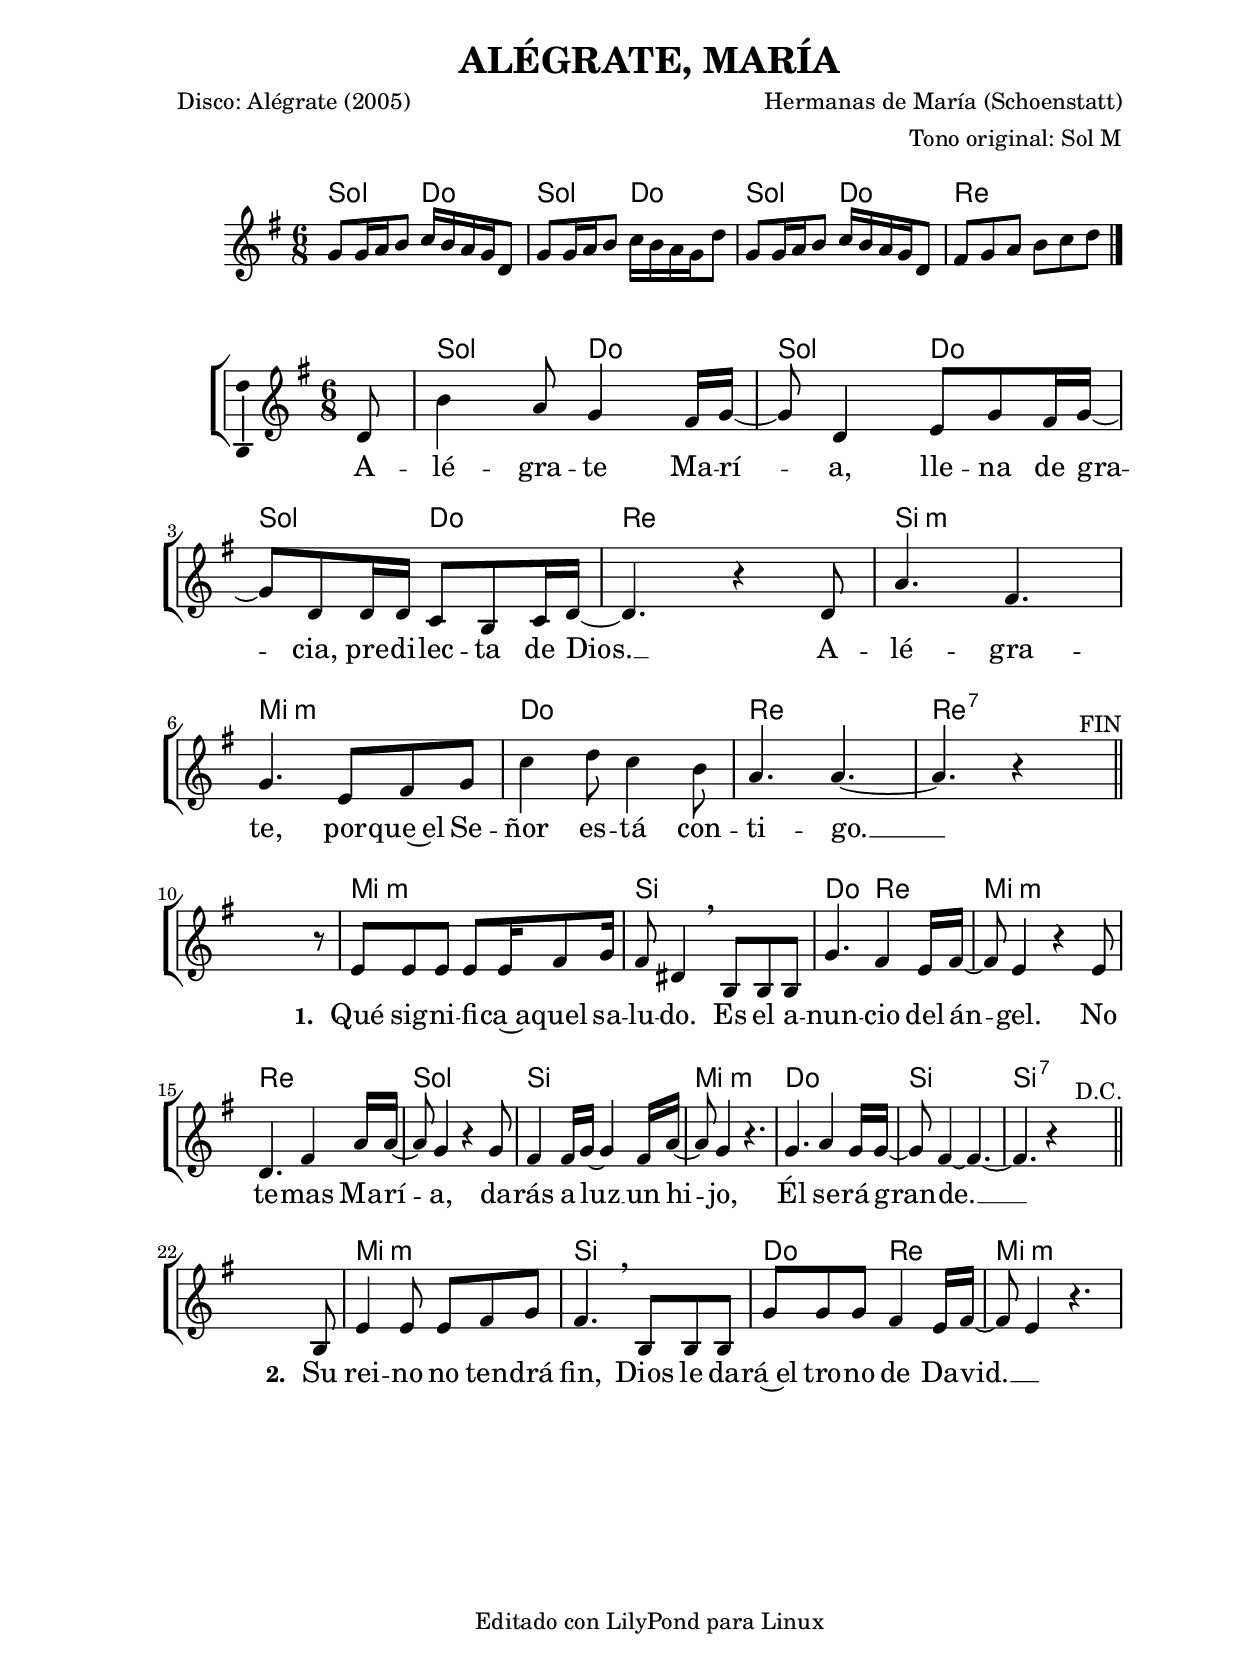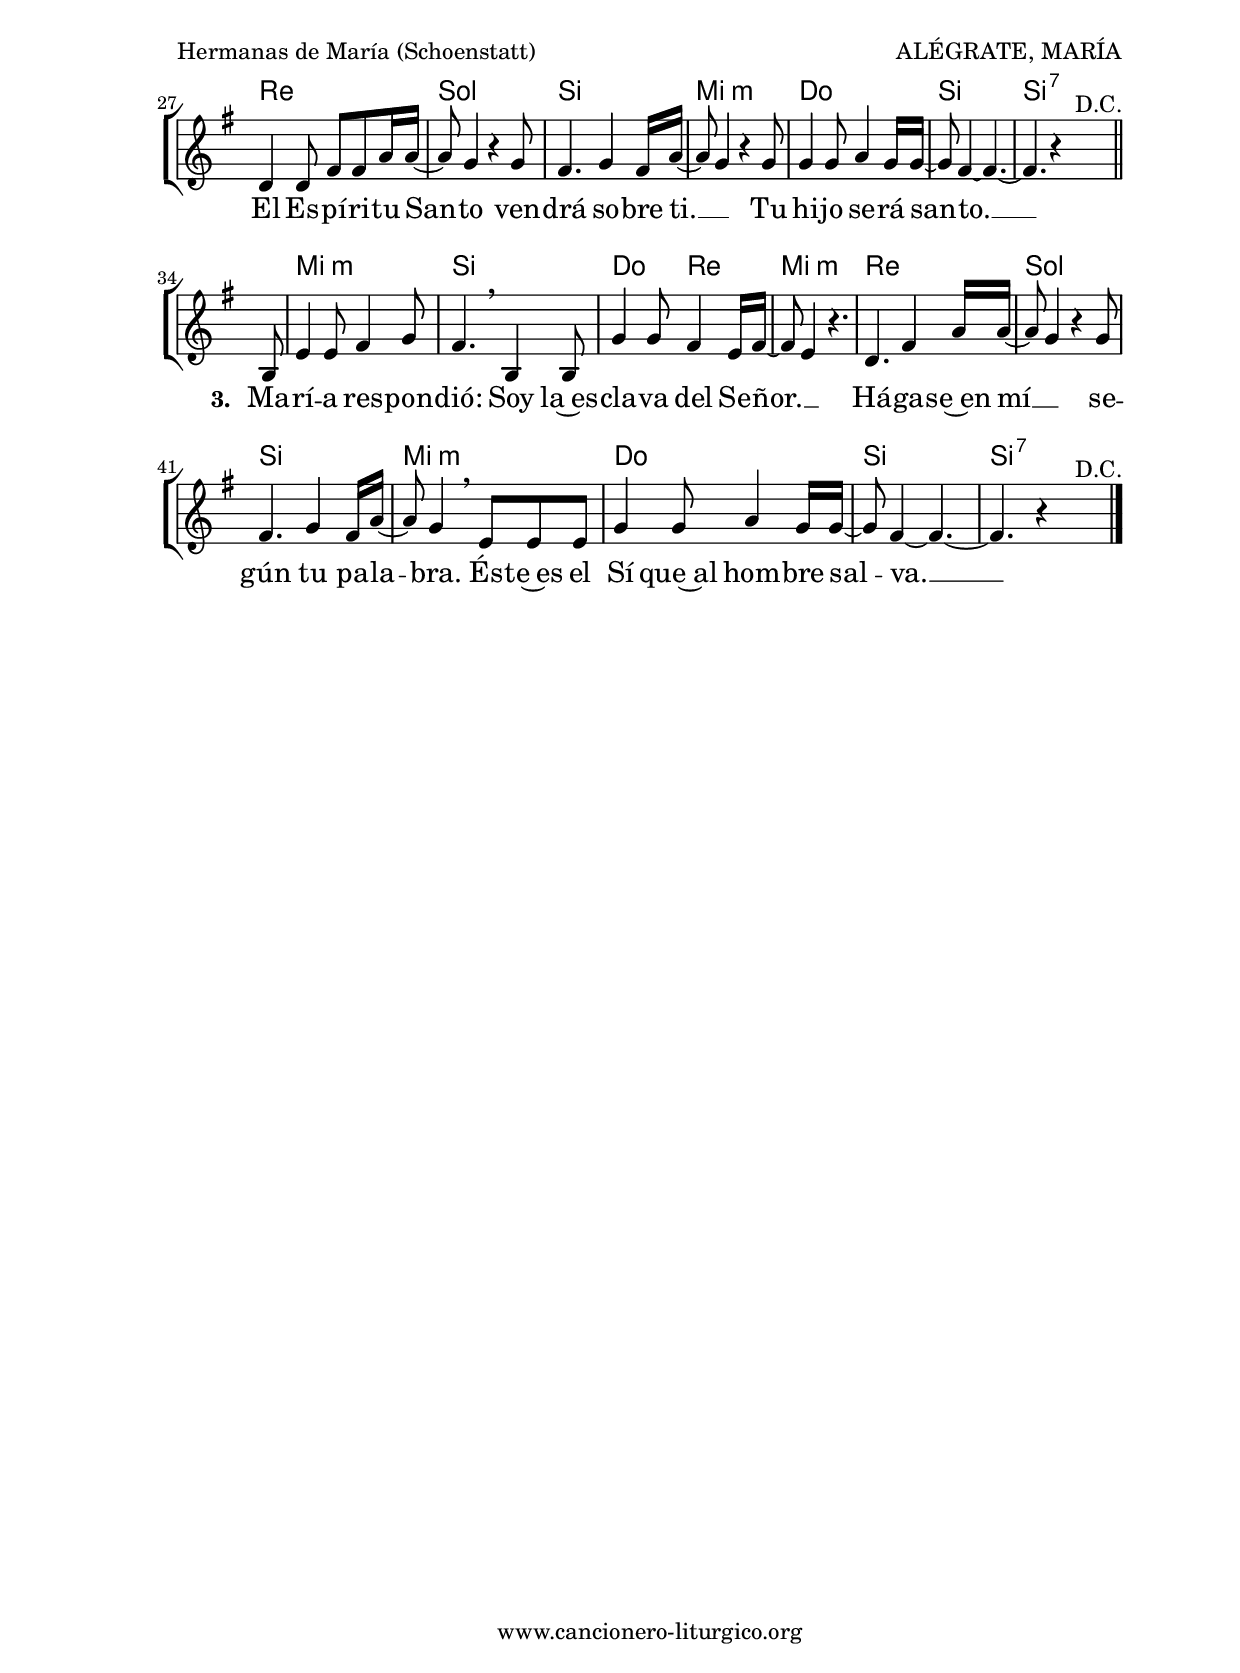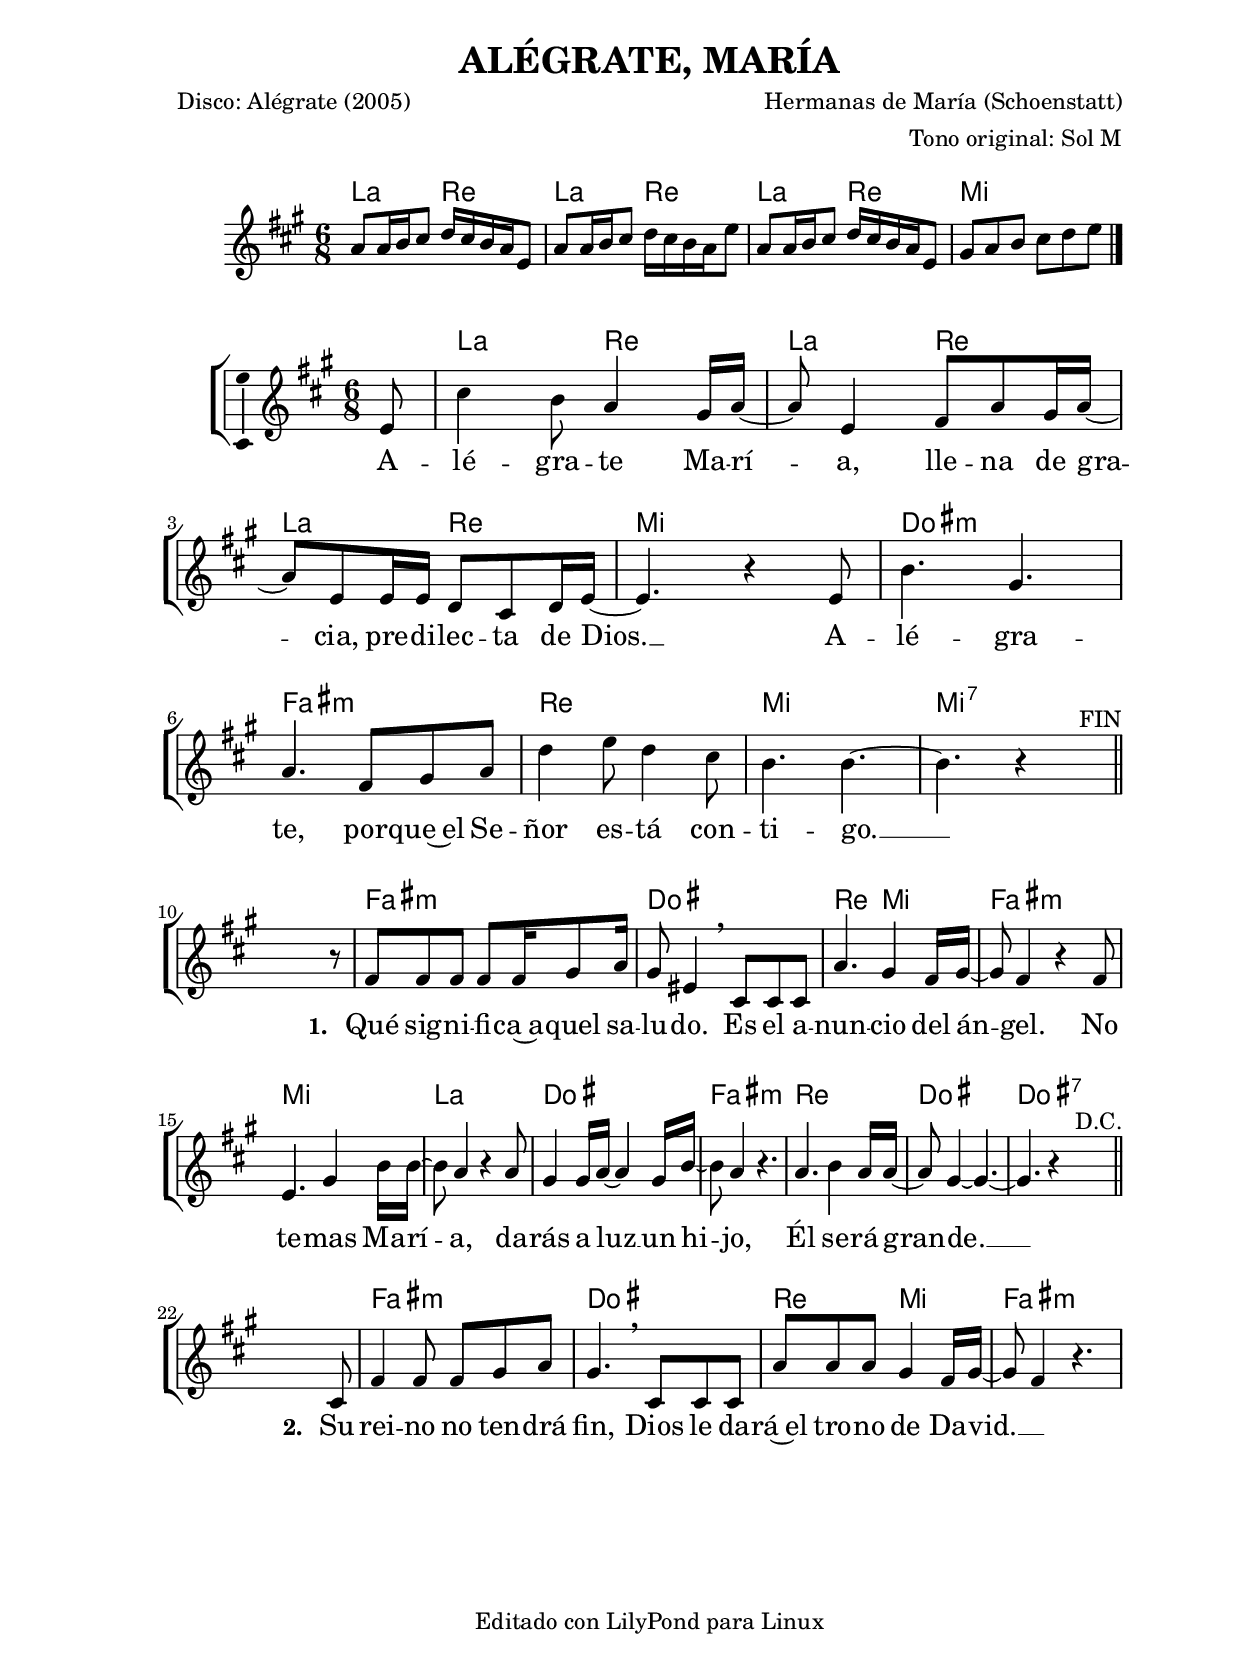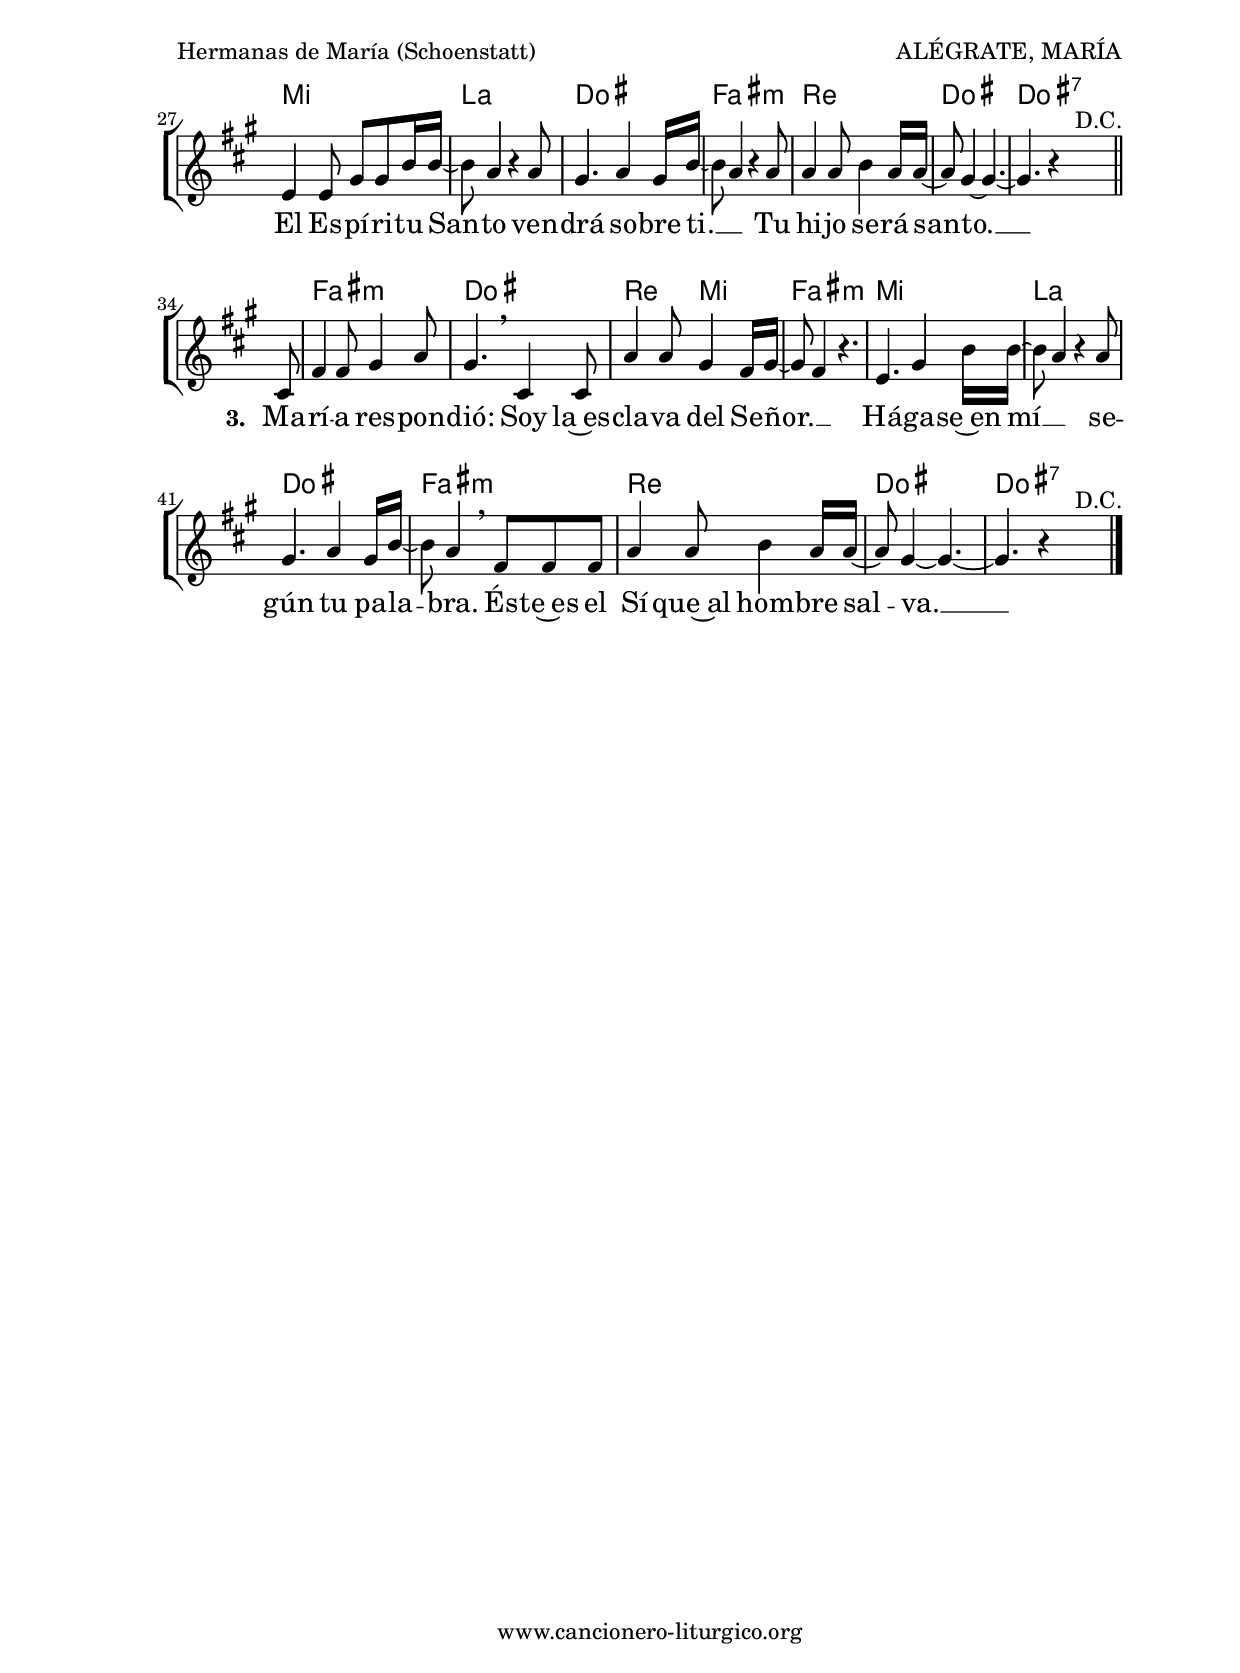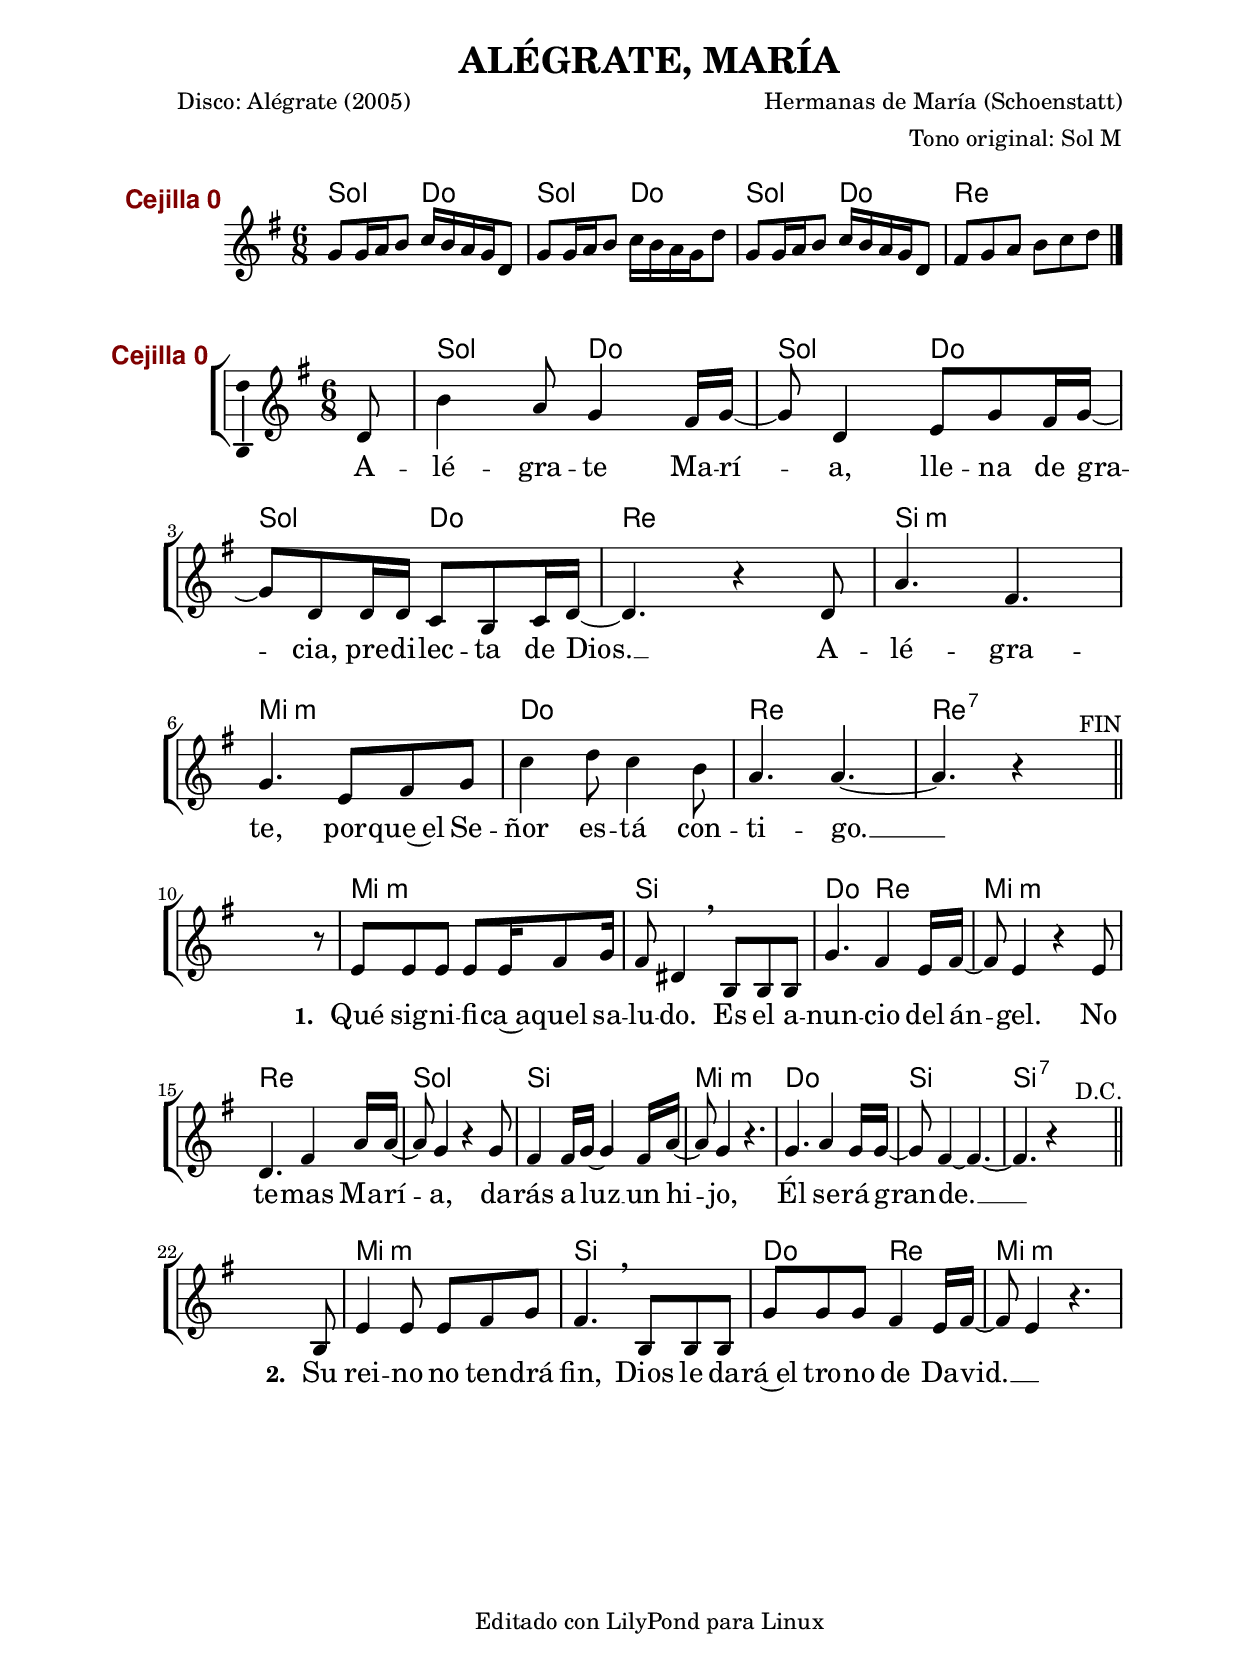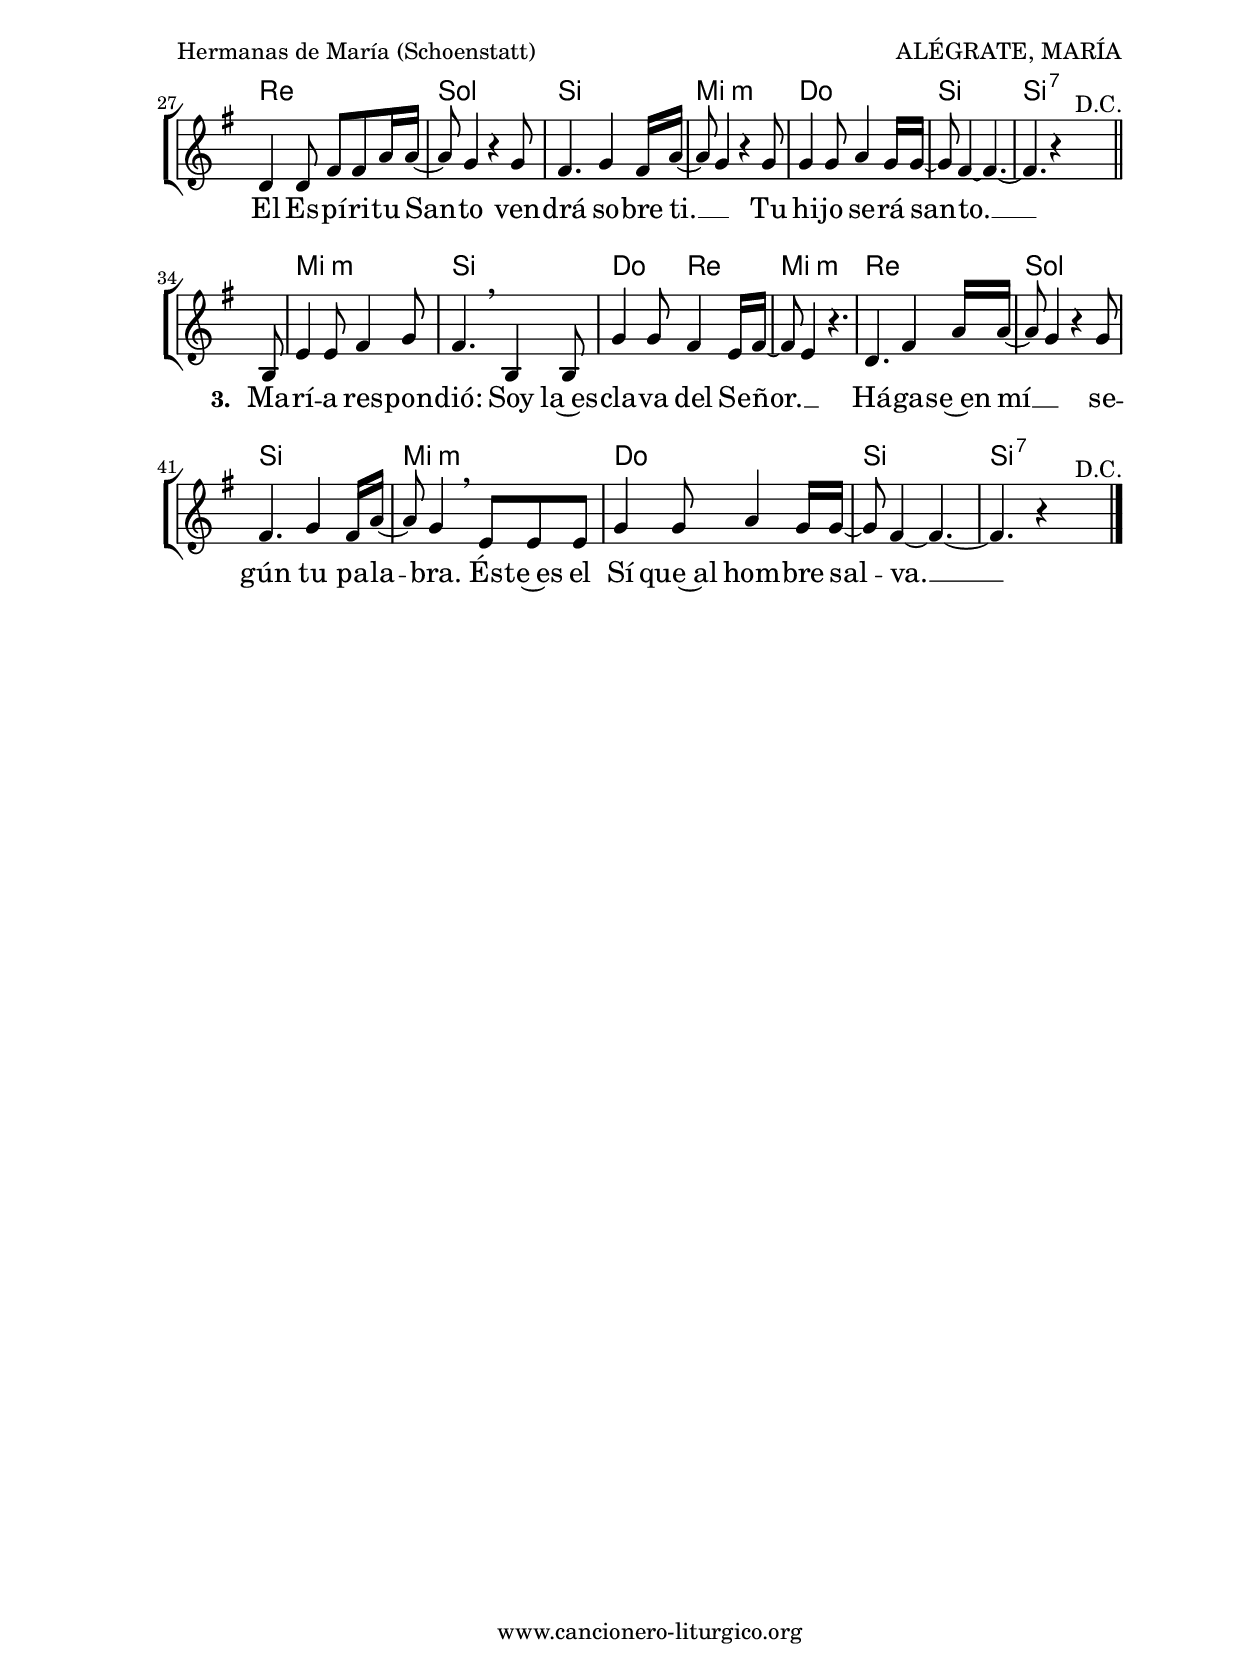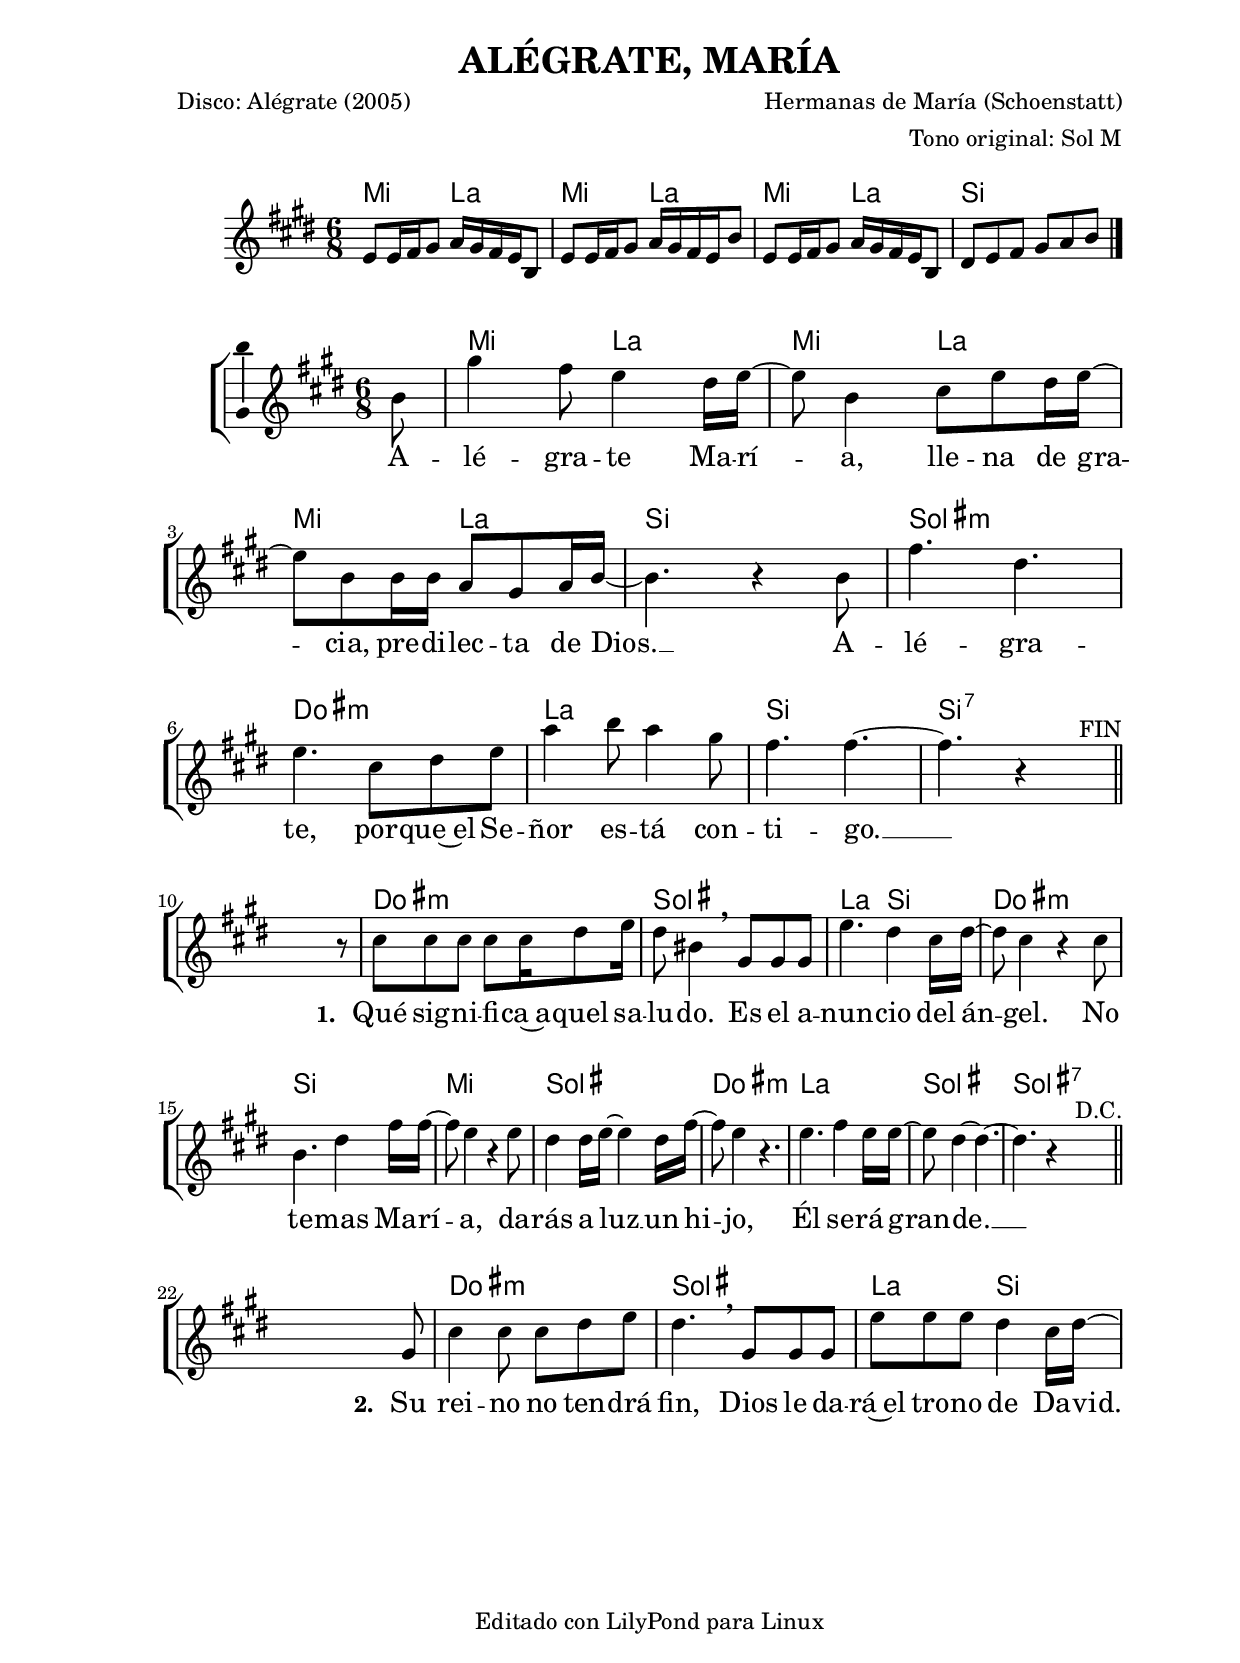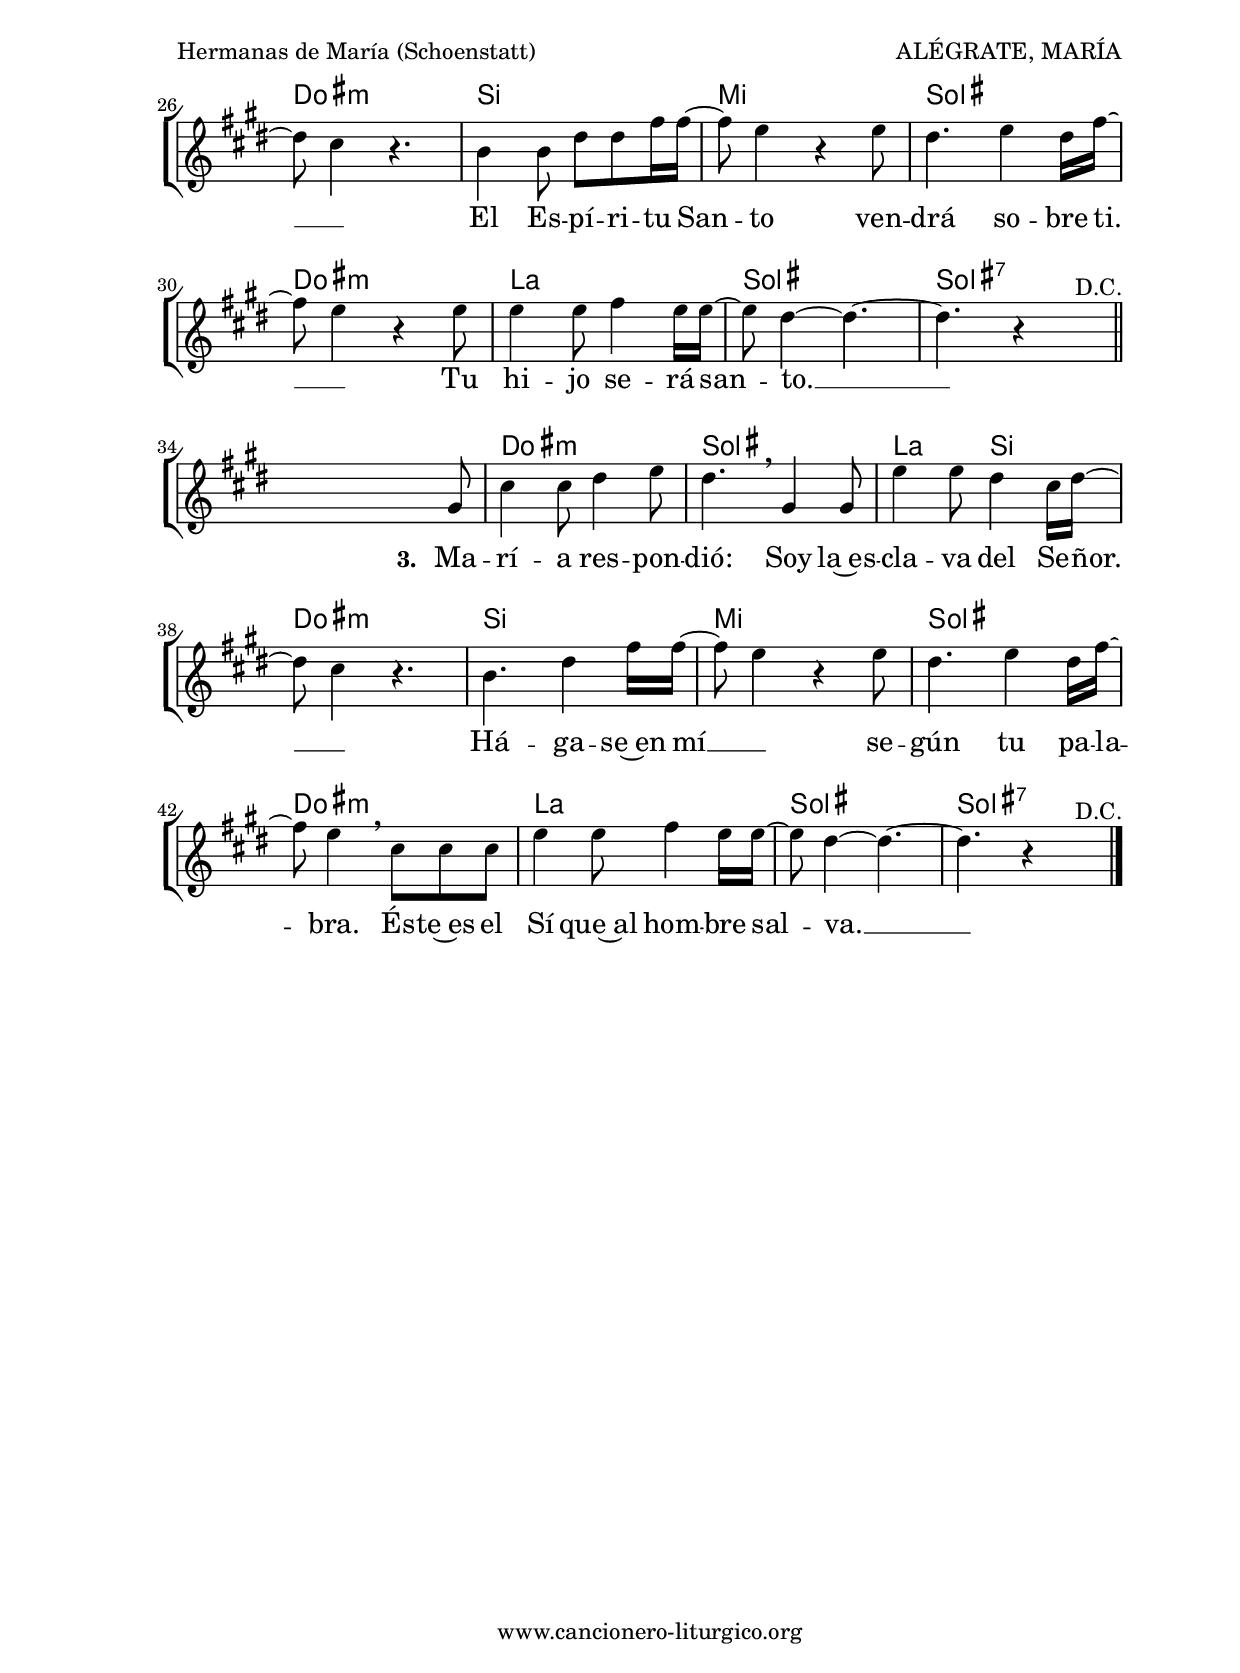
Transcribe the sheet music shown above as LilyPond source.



%versión de lilypond para la que se ha escrito esta partitura:
\version "2.16.0"

	%Tamaño papel
	#(set-default-paper-size "a4")
	%Tamaño partitura
	#(set-global-staff-size 20)
	%No responde al pulsar sobre una nota
	#(ly:set-option 'point-and-click #f)

%parámetros del encabezamiento:
\header {
	title = "ALÉGRATE, MARÍA"
	subtitle = ""
	composer = "Hermanas de María (Schoenstatt)"
	poet = "Disco: Alégrate (2005)"
	meter = ""
	arranger = "Tono original: Sol M"
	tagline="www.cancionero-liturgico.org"
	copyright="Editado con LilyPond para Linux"
	tiempo = ""
	usos = "Virgen"
	letra = ""
	}

%parámetros asociados al papel:
\paper  {
	oddHeaderMarkup = \markup {\fill-line { \on-the-fly #not-first-page \fromproperty #'header:title \on-the-fly #not-first-page \fromproperty #'header:composer }}
	evenHeaderMarkup = \markup {\fill-line { \fromproperty #'header:composer \fromproperty #'header:title }}
	#(set-paper-size "a4")
	print-page-number = ##f
	first-page-number = 1
	print-first-page-number = ##f
%	head-separation = 3.0 \cm
	top-margin = 2.0 \cm
	bottom-margin = 0.5\cm
%%%	bottom-margin = -1.0\cm
	left-margin = 3.0 \cm
	line-width = 16.0 \cm 
	indent = 8\mm
	interscoreline = 2.\mm
	between-system-space = 15\mm
%	para que las partituras no llenen la hoja:
	ragged-bottom = ##t
%	idem para la última hoja:
	ragged-last-bottom = ##f
%	para que las partituras llenen el ancho del papel:
	ragged-last = ##f
	after-title-space = 2.5 \cm
%page-count=1
%system-count=12

	%Flexible Vertical Spacing
%	markup-markup-spacing =
%	#'((basic-distance . 15) (minimum-distance . 15) (padding . 3))
	markup-system-spacing =
	#'((basic-distance . 15) (minimum-distance . 15) (padding . 3))
	system-system-spacing =
	#'((basic-distance . 15) (minimum-distance . 15) (padding . 3))
	score-system-spacing =
	#'((basic-distance . 15) (minimum-distance . 15) (padding . 5))
%	top-system-spacing = % header
%	#'((basic-distance . 8) (minimum-distance . 0) (padding . 3))
%	top-markup-spacing =
%	#'((basic-distance . 20) (minimum-distance . 20) (padding . 3))
	last-bottom-spacing = % footer
	#'((basic-distance . 5) (minimum-distance . 5) (padding . 3))
%	score-markup-spacing =
%	#'((basic-distance . 16) (minimum-distance . 13) (padding . 3))

	}


%parámetros que afectan a toda la partitura:
global =  {
	%clave de sol (G):
	\clef G
	%armadura:
%	\transpose c b
	\key g \major
	\tempo 8.=125
	\set Score.tempoHideNote = ##t
	}


acordesintro = {
	\italianChords
	\chordmode {
%	\transpose c b
{

g4. c g c g c d2.

}
}
}

melodiaintro = 

%	\transpose c b
{
	\relative c''{
	\time 6/8

g8 g16 a b8 c16 b a g d8
g8 g16 a b8 c16 b a g d'8
g,8 g16 a b8 c16 b a g d8
fis8 g a b c d

\bar "|."
}
}

acordes = {
	\italianChords
	\chordmode {
%	\transpose c b
{

s8
%\repeat volta 2 {
g4. c g c g c d2. b:m e:m c d
%}
%\alternative {
%{
%d2.:7
%}
%{
%d2.:7
%}
%}

d2.:7

s2.
e2.:m b c4. d e2.:m d g b e:m c b b:7

s2.
e2.:m b c4. d e2.:m d g b e:m c b b:7

s2.
e2.:m b c4. d e2.:m d g b e:m c b b:7

	}
	}
}

melodia = 
%	\transpose c b
{
	\relative c'{

\time 6/8

\partial8 d8
%\repeat volta 2 {
b'4 a8 g4 fis16 g~
g8 d4 e8 g fis16 g~
%%%%%%%%%%%%%%%%%%%%%%%
%%%%%%%%%%%%%%%%%%%%%%%
\break
%%%%%%%%%%%%%%%%%%%%%%%
%%%%%%%%%%%%%%%%%%%%%%%
g8 d d16 d c8 b c16 d~
d4. r4 d8
a'4. fis4.
g4. e8 fis g
c4 d8 c4 b8
a4. a4.~
%}
%\alternative {
%{
%r4. r4 d,8
%}
%{
%r4. r4 s8
%%\bar "||"
%\break
%}
%}

a4. r4 s8^"FIN"
\bar "||"
\break

s4. s4 r8
e8 e e e e16 fis8 g16
fis8 dis4 \breathe b8 b b
g'4. fis4 e16 fis~
fis8 e4 r4 e8
d4. fis4 a16 a~
a8 g4 r4 g8
fis4 fis16 g~g4 fis16 a~
a8 g4 r4.
g4. a4 g16 g~
g8 fis4~fis4.~
fis4. r4 s8^"D.C."

\bar "||"
\break

s4. s4 b,8
e4 e8 e fis g
fis4. \breathe b,8 b b
g'8 g g fis4 e16 fis~
fis8 e4 r4.
d4 d8 fis8 fis a16 a~
a8 g4 r4 g8
fis4. g4 fis16 a~
a8 g4 r4 g8
g4 g8 a4 g16 g~
g8 fis4~fis4.~
fis4. r4 s8^"D.C."

\bar "||"
\break

s4. s4 b,8
e4 e8 fis4 g8
fis4. \breathe b,4 b8
g'4 g8 fis4 e16 fis~
fis8 e4 r4.
d4. fis4 a16 a~
a8 g4 r4 g8
fis4. g4 fis16 a~
a8 g4 \breathe e8 e e
g4 g8 a4 g16 g~
g8 fis4~fis4.~
fis4. r4 s8^"D.C."

\bar "|."
	}
	}


texto = \lyricmode {

A -- lé -- gra -- te Ma -- rí -- a,
lle -- na de gra -- cia,
pre -- di -- lec -- ta de Dios. __
A -- lé -- gra -- te,
por -- que~el Se -- ñor es -- tá con -- ti -- go. __
%A-

\set stanza =#"1. " 
Qué sig -- ni -- fi -- ca~a -- quel sa -- lu -- do.
Es el a -- nun -- cio del án -- gel.
No te -- mas Ma -- rí -- a,
da -- rás a luz __ un hi -- jo,
Él se -- rá gran -- de. __

\set stanza =#"2. " 
Su rei -- no no ten -- drá fin,
Dios le da -- rá~el tro -- no de Da -- vid. __ _
El Es -- pí -- ri -- tu San -- to
ven -- drá so -- bre ti. __ _
Tu hi -- jo se -- rá san -- to. __

\set stanza =#"3. " 
Ma -- rí -- a res -- pon -- dió:
Soy la~es -- cla -- va del Se -- ñor. __ _
Há -- ga -- se~en mí __ _
se -- gún tu pa -- la -- bra.
És -- te~es el Sí que~al hom -- bre sal -- va. __

}

acordesintroStaff = \context ChordNames = acordesintroStaff <<
	\set chordChanges = ##t
	\acordesintro
	>>

acordesStaff = \context ChordNames = acordesStaff <<
	\set chordChanges = ##t
	\acordes
	>>


%%%%%%%%%%%%%%%%%%%%%%%%%%%%%%%%%%% CEJILLA %%%%%%%%%%%%%%%%%%%%%%%%%%%%%%%%%%%
acordesintrocejilla = {
%%%	\override ChordNames.ChordName #'font-size = #-1
%%%	\override ChordNames.ChordName #'font-series = #'bold
	\transpose c c {
		\acordesintro
		}
	}

acordesintrocejillaStaff = \context ChordNames = acordesintrocejillaStaff <<
	\set Staff.instrumentName = \markup \with-color #darkred \larger \bold \sans "Cejilla 0"
	\set chordChanges = ##t
	\acordesintrocejilla
	>>
acordescejilla = {
%%%	\override ChordNames.ChordName #'font-size = #-1
%%%	\override ChordNames.ChordName #'font-series = #'bold
	\transpose c c {
		\acordes
		}
	}

acordescejillaStaff = \context ChordNames = acordescejillaStaff <<
	\set Staff.instrumentName = \markup \with-color #darkred \larger \bold \sans "Cejilla 0"
	\set chordChanges = ##t
	\acordescejilla
	>>
%%%%%%%%%%%%%%%%%%%%%%%%%%%%%%%%%%% CEJILLA %%%%%%%%%%%%%%%%%%%%%%%%%%%%%%%%%%%


vozintroStaff = \context Voice = vozintroStaff
<<
	\override Staff.StaffSymbol #'staff-space = #(magstep -0.35)
	\set Staff.midiInstrument = #"english horn"
	\set Staff.midiMinimumVolume = #0.7
	\set Staff.midiMaximumVolume = #0.9
	\global
	\melodiaintro
	>>

vozStaff = \context Voice = vozStaff
\with {\consists "Ambitus_engraver"}
<<
%	\set Staff.instrumentName = ""
%	\set Staff.shortInstrumentName = ""
%	\set Staff.midiInstrument = #"clarinet"
%	\set Staff.midiInstrument = #"cello"
%	\set Staff.midiInstrument = #"flute"
	\set Staff.midiInstrument = #"electric guitar (jazz)"
%	\set Staff.midiInstrument = #"english horn"
%	\set Staff.midiInstrument = #"violin"
%	\set Staff.midiInstrument = #"glockenspiel"
	\set Staff.midiMinimumVolume = #0.7
	\set Staff.midiMaximumVolume = #0.9
	\global
	\melodia
	>>


textoStaff = \context Lyrics = textoStaff <<
	\lyricsto vozStaff \texto
	>>



\book {
	\score {
		\context ChoirStaff {
%			\override StaffGroup.SystemStartBracket #'collapse-height = #1
%			\override Score.SystemStartBar #'collapse-height = #1
			<<
			\acordesintroStaff
			\vozintroStaff
			>>
			}
		\layout {
	    		\context {
				\Lyrics
				\override LyricText #'font-size = #2
				}
	   		 \context {
				\Score
				\override StaffSymbol #'staff-space = #(magstep +3)
				}
system-count=1
			}
		}
	\score {
		\context ChoirStaff {
			\override StaffGroup.SystemStartBracket #'collapse-height = #1
			\override Score.SystemStartBar #'collapse-height = #1
			<<
			\acordesStaff
			\vozStaff
			\textoStaff
			>>
			}
		\layout {
	    		\context {
				\Lyrics
				\override LyricText #'font-size = #2
				}
	   		 \context {
				\Score
				%fontSize = #3
				\override StaffSymbol #'staff-space = #(magstep +3)
				%\override Beam #'thickness = #0.55
				%\override SpacingSpanner #'spacing-increment = #1.0
				%\override Slur #'height-limit = #1.5
				}
			}
		}
	\score {
		\unfoldRepeats
		\context ChoirStaff {
			<<
			\acordesintroStaff
			\vozintroStaff
			>>
			<<
			\acordesStaff
			\vozStaff
			>>
			}
		\midi {
	  		\context {
	  			\Score
				tempoWholesPerMinute = #(ly:make-moment 70 4)
				}
			}
		}
	}


%Partitura para guitarra
#(define output-suffix "G")
\book {
	\score {
		\context ChoirStaff {
%			\override StaffGroup.SystemStartBracket #'collapse-height = #1
%			\override Score.SystemStartBar #'collapse-height = #1
			<<
			\acordesintrocejillaStaff
			\vozintroStaff
			>>
			}
		\layout {
%%%%%%%%%%%%%%%%%%%%%%%%%%%%%%%%%%% CEJILLA %%%%%%%%%%%%%%%%%%%%%%%%%%%%%%%%%%%
			\context {
				\ChordNames \consists Instrument_name_engraver
				}
%%%%%%%%%%%%%%%%%%%%%%%%%%%%%%%%%%% CEJILLA %%%%%%%%%%%%%%%%%%%%%%%%%%%%%%%%%%%
	    		\context {
				\Lyrics
				\override LyricText #'font-size = #2
				}
	   		 \context {
				\Score
				\override StaffSymbol #'staff-space = #(magstep +3)
				}
system-count=1
			}
		}
	\score {
		\context ChoirStaff {
			\override StaffGroup.SystemStartBracket #'collapse-height = #1
			\override Score.SystemStartBar #'collapse-height = #1
			<<
			\acordescejillaStaff
			\vozStaff
			\textoStaff
			>>
			}
		\layout {
%%%%%%%%%%%%%%%%%%%%%%%%%%%%%%%%%%% CEJILLA %%%%%%%%%%%%%%%%%%%%%%%%%%%%%%%%%%%
			\context {
				\ChordNames \consists Instrument_name_engraver
				}
%%%%%%%%%%%%%%%%%%%%%%%%%%%%%%%%%%% CEJILLA %%%%%%%%%%%%%%%%%%%%%%%%%%%%%%%%%%%
	    		\context {
				\Lyrics
				\override LyricText #'font-size = #2
				}
	   		 \context {
				\Score
				%fontSize = #3
				\override StaffSymbol #'staff-space = #(magstep +3)
				%\override Beam #'thickness = #0.55
				%\override SpacingSpanner #'spacing-increment = #1.0
				%\override Slur #'height-limit = #1.5
				}
			}
		}
	}


#(define output-suffix "C")
\book {
	\score {
		\context ChoirStaff {
%			\override StaffGroup.SystemStartBracket #'collapse-height = #1
%			\override Score.SystemStartBar #'collapse-height = #1
\transpose c d
			<<
			\acordesintroStaff
			\vozintroStaff
			>>
			}
		\layout {
	    		\context {
				\Lyrics
				\override LyricText #'font-size = #2
				}
	   		 \context {
				\Score
				\override StaffSymbol #'staff-space = #(magstep +3)
				}
system-count=1
			}
		}
	\score {
		\context ChoirStaff {
			\override StaffGroup.SystemStartBracket #'collapse-height = #1
			\override Score.SystemStartBar #'collapse-height = #1
\transpose c d
			<<
			\acordesStaff
			\vozStaff
			\textoStaff
			>>
			}
		\layout {
	    		\context {
				\Lyrics
				\override LyricText #'font-size = #2
				}
	   		 \context {
				\Score
				%fontSize = #3
				\override StaffSymbol #'staff-space = #(magstep +3)
				%\override Beam #'thickness = #0.55
				%\override SpacingSpanner #'spacing-increment = #1.0
				%\override Slur #'height-limit = #1.5
				}
			}
		}
	}


#(define output-suffix "S")
\book {
	\score {
		\context ChoirStaff {
%			\override StaffGroup.SystemStartBracket #'collapse-height = #1
%			\override Score.SystemStartBar #'collapse-height = #1
\transpose c a,
			<<
			\acordesintroStaff
			\vozintroStaff
			>>
			}
		\layout {
	    		\context {
				\Lyrics
				\override LyricText #'font-size = #2
				}
	   		 \context {
				\Score
				\override StaffSymbol #'staff-space = #(magstep +3)
				}
system-count=1
			}
		}
	\score {
		\context ChoirStaff {
			\override StaffGroup.SystemStartBracket #'collapse-height = #1
			\override Score.SystemStartBar #'collapse-height = #1
\transpose c a
			<<
			\acordesStaff
			\vozStaff
			\textoStaff
			>>
			}
		\layout {
	    		\context {
				\Lyrics
				\override LyricText #'font-size = #2
				}
	   		 \context {
				\Score
				%fontSize = #3
				\override StaffSymbol #'staff-space = #(magstep +3)
				%\override Beam #'thickness = #0.55
				%\override SpacingSpanner #'spacing-increment = #1.0
				%\override Slur #'height-limit = #1.5
				}
			}
		}
	}

